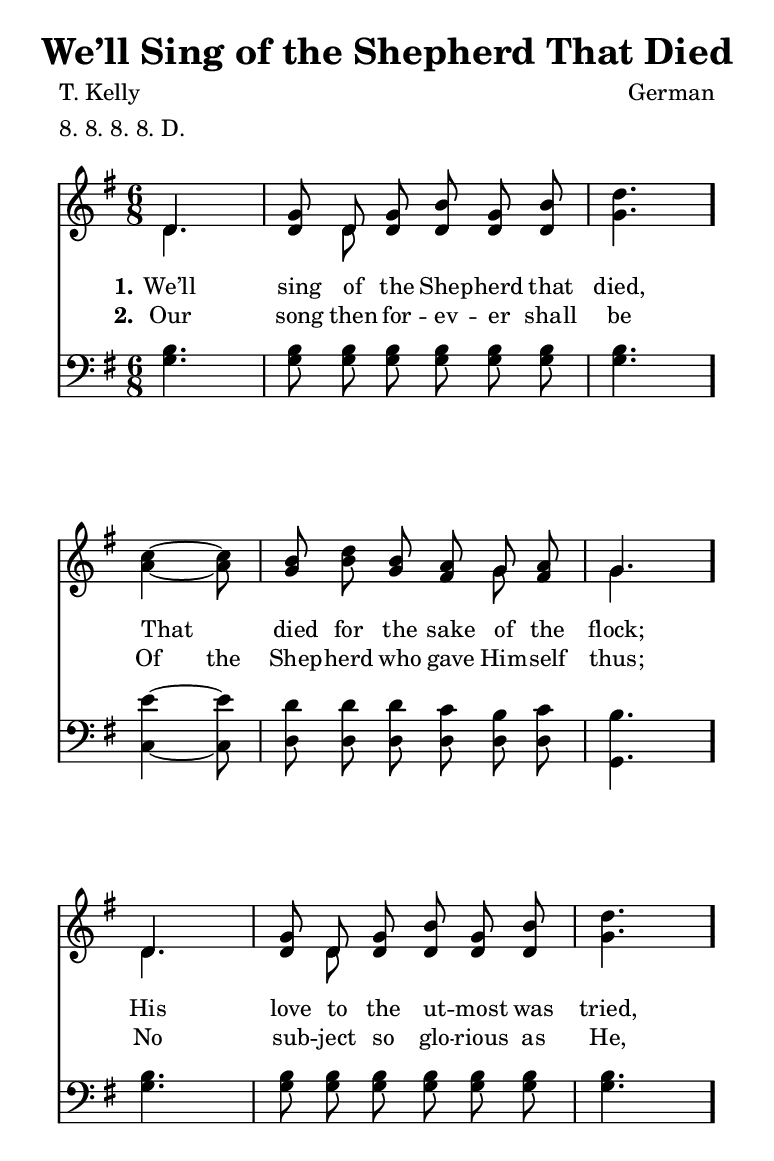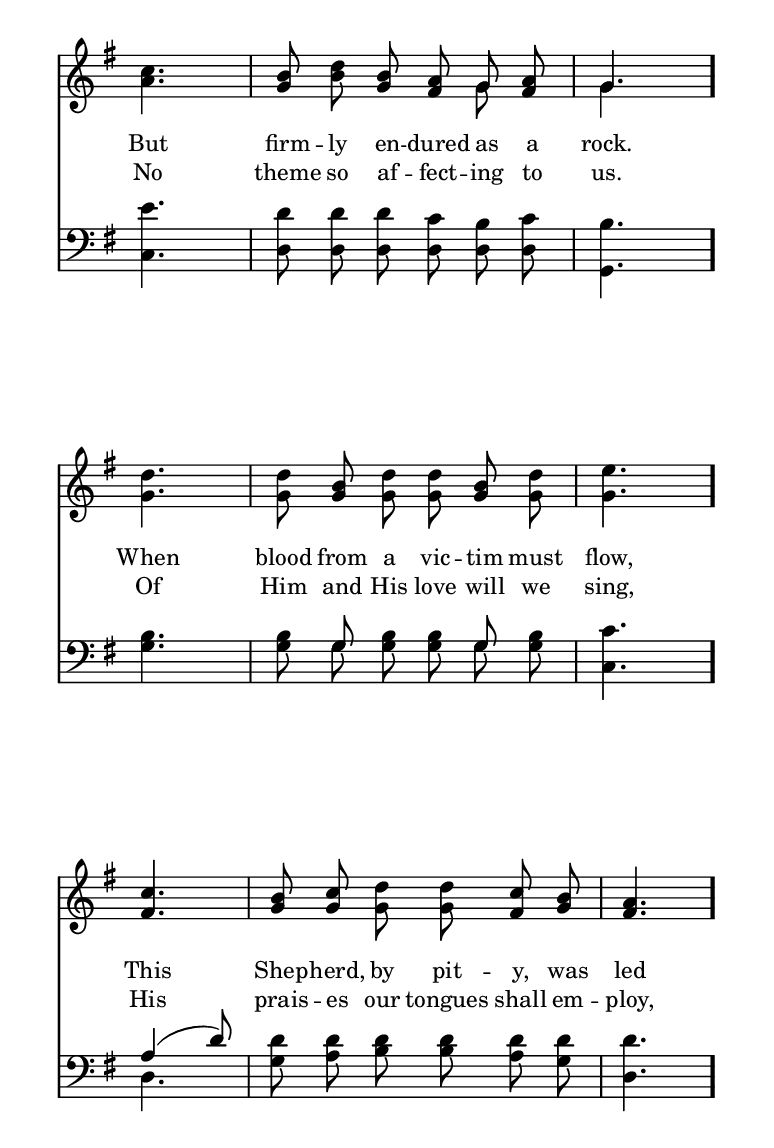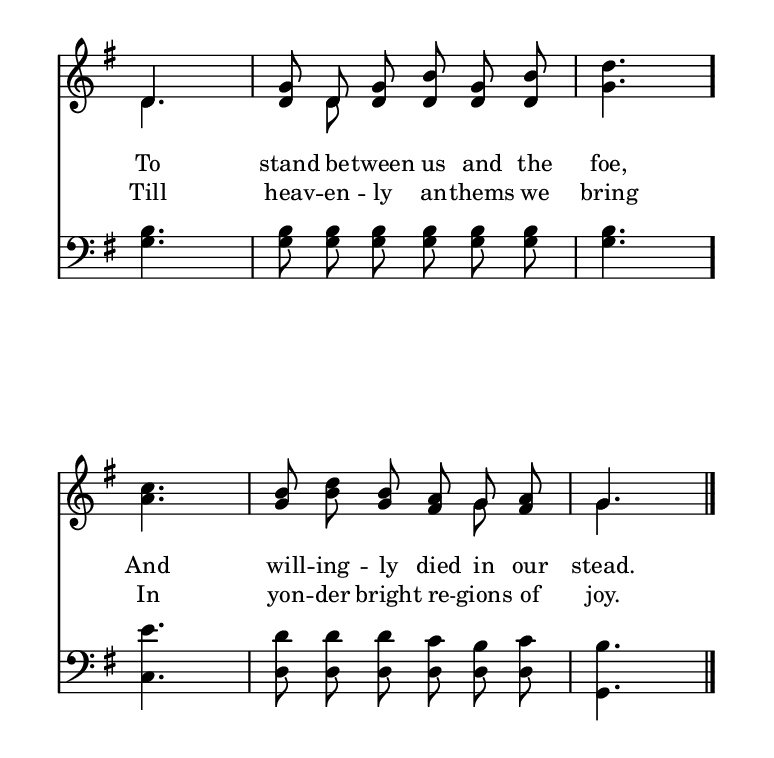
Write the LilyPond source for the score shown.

\include "common/global.ily"
\paper {
  \include "common/paper.ily"
  ragged-last-bottom = ##t
  system-system-spacing.padding = 8
}

\header{
  hymnnumber = "208"
  title = "We’ll Sing of the Shepherd That Died"
  tunename = "De Fleury"
  meter = "8. 8. 8. 8. D."
  poet = "T. Kelly"
  composer = "German"
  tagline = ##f
}

global = {
  \include "common/overrides.ily"
  \override Staff.TimeSignature.style = #'numbered
  \time 6/8
  \override Score.MetronomeMark.transparent = ##t % hide all fermata changes too
  \tempo 4=80
  \key g \major
  \partial 4.
  \autoBeamOff
}

notesSoprano = {
\global
\relative c' {

  d4. g8 d g b g b | d4.
  c4 ~ c8 | b8 d b a g a | g4.
  d4. g8 d g b g b | d4.
  c4. | b8 d b a g a | g4.
  d'4. d8 b d d b d | e4.
  c4. | b8 c d d c b | a4.
  d,4. g8 d g b g b | d4.
  c4. | b8 d b a g a | g4.

  \bar "|."

}
}

notesAlto = {
\global
\relative e' {

  d4. | d8 d d d d d | g4.
  a4 ~ a8 | g b g fis g fis | g4.
  d4. | d8 d d d d d | g4.
  a4. | g8 b g fis g fis | g4.
  g4. | g8 g g g g g | g4.
  fis4. | g8 g g g fis g | fis4.
  d4. | d8 d d d d d | g4.
  a4. | g8 b g fis g fis | g4.

}
}

notesTenor = {
\global
\relative a {

  b4. | b8 b b b b b | b4.
  e4 ~ e8 | d8 d d c b c | b4.
  b4. | b8 b b b b b | b4.
  e4. | d8 d d c b c | b4.
  b4. | b8 g b b g b | c4.
  a4( d8) | d8 d d d d d | d4.
  b4. | b8 b b b b b | b4.
  e4. | d8 d d c b c | b4.

}
}

notesBass = {
\global
\relative f {

  g4. | g8 g g g g g | g4.
  c,4 ~ c8 | d8 d d d d d | g,4.
  g'4. | g8 g g g g g | g4.
  c,4. | d8 d d d d d | g,4.
  g'4. | g8 g g g g g | c,4.
  d4. | g8 a b b a g | d4.
  g4. | g8 g g g g g | g4.
  c,4. | d8 d d d d d | g,4.

}
}

wordsA = \lyricmode {
\set stanza = "1."

We’ll sing of the Shep -- herd that died, \bar "."
That died for the sake of the flock; \bar "."
His love to the ut -- most was tried, \bar "."
But firm -- ly en -- dured as a rock. \bar "."
When blood from a vic -- tim must flow, \bar "."
This Shep -- herd, by pit -- y, was led \bar "."
To stand be -- tween us and the foe, \bar "."
And will -- ing -- ly died in our stead. \bar "."

}

wordsB = \lyricmode {
\set stanza = "2."

Our song then for -- ev -- er shall be
{ \mon } Of the { \moff } Shep -- herd who gave Him -- self thus;
No sub -- ject so glo -- rious as He,
No theme so af -- fect -- ing to us.
Of Him and His love will we sing,
His prais -- es our tongues shall em -- ploy,
Till heav -- en -- ly an -- thems we bring
In yon -- der bright re -- gions of joy.

}

\score {
  \context ChoirStaff <<
    \context Staff = upper <<
      \set Staff.autoBeaming = ##f
      \set ChoirStaff.systemStartDelimiter = #'SystemStartBar
      \set ChoirStaff.printPartCombineTexts = ##f
      \partcombine #'(2 . 9) \notesSoprano \notesAlto
      \context NullVoice = sopranos { \voiceOne << \notesSoprano >> }
      \context NullVoice = altos { \voiceTwo << \notesAlto >> }
      \context Lyrics = one   \lyricsto sopranos \wordsA
      \context Lyrics = two   \lyricsto sopranos \wordsB
    >>
    \context Staff = men <<
      \set Staff.autoBeaming = ##f
      \clef bass
      \set ChoirStaff.printPartCombineTexts = ##f
      \partcombine #'(2 . 9) \notesTenor \notesBass
      \context NullVoice = tenors { \voiceOne << \notesTenor >> }
      \context NullVoice = basses { \voiceTwo << \notesBass >> }
    >>
  >>
  \layout {
    \include "common/layout.ily"
  }
  \midi{
    \include "common/midi.ily"
  }
}

\version "2.19.49"  % necessary for upgrading to future LilyPond versions.

% vi:set et ts=2 sw=2 ai nocindent syntax=lilypond:
